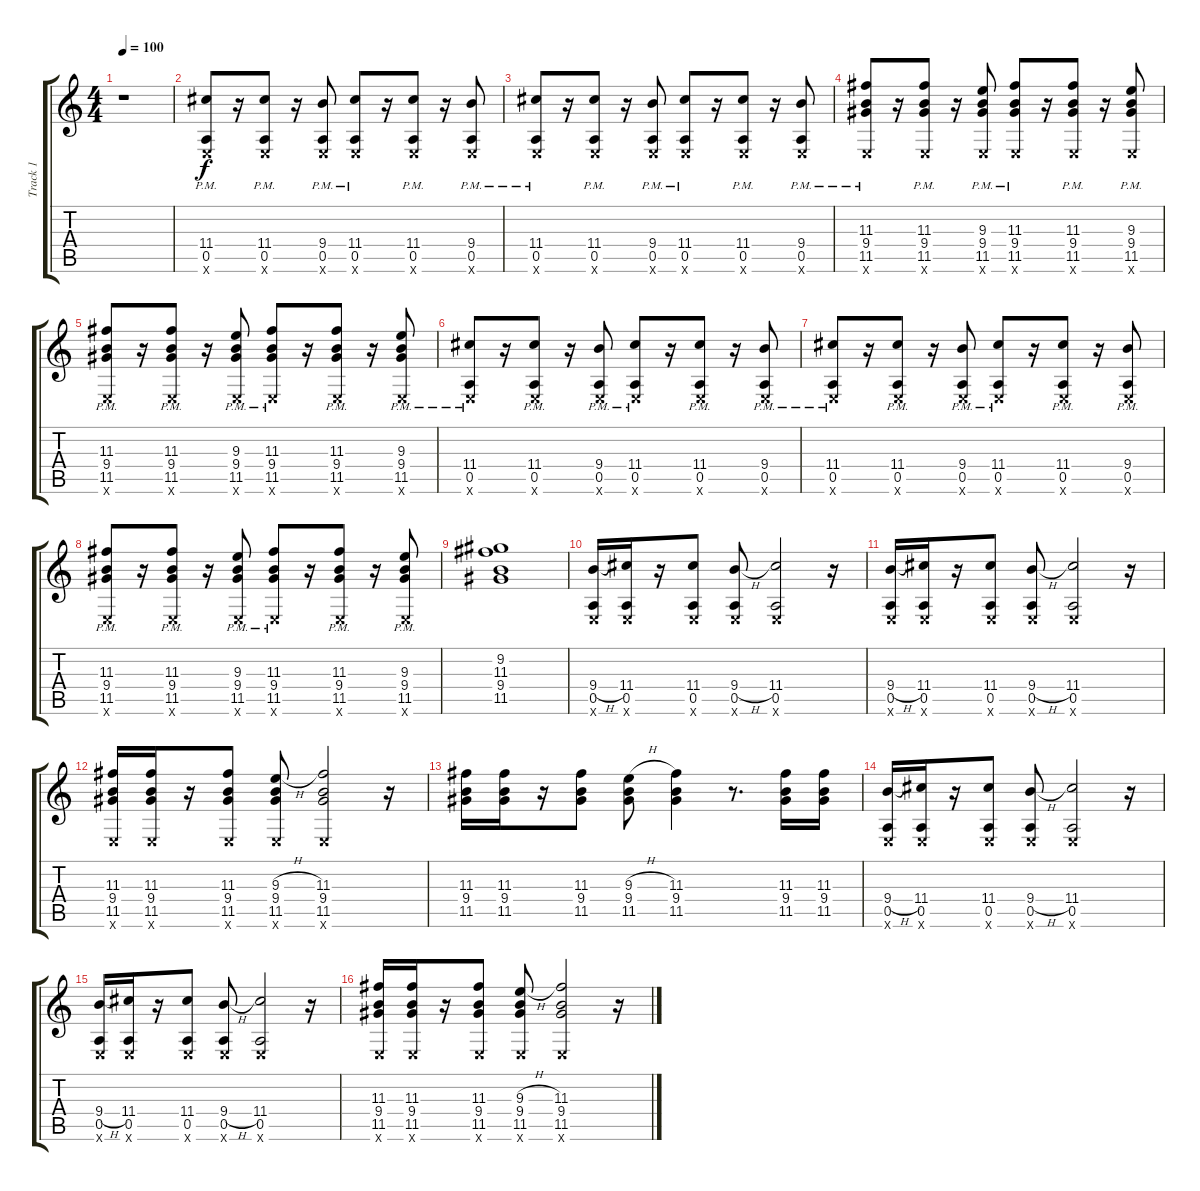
\track ("Track 1" "Track 1") {instrument acousticguitarsteel}
\staff {score tabs}
\tuning (E4 B3 G3 D3 A2 E2) {hide}
\ts (4 4)
\tempo 100
\clef g2
\ks c
r.1{dy f} |
(11.4 0.5{pm} 0.6{x}).8 r.16 (11.4 0.5{pm} 0.6{x}).8 r.16 (9.4{pm} 0.5 0.6{x}).8 (11.4 0.5{pm} 0.6{x}).8 r.16 (11.4 0.5{pm} 0.6{x}).8 r.16 (9.4{pm} 0.5 0.6{x}).8 |
(11.4 0.5{pm} 0.6{x}).8 r.16 (11.4 0.5{pm} 0.6{x}).8 r.16 (9.4{pm} 0.5 0.6{x}).8 (11.4 0.5{pm} 0.6{x}).8 r.16 (11.4 0.5{pm} 0.6{x}).8 r.16 (9.4{pm} 0.5 0.6{x}).8 |
(11.3 9.4 11.5{pm} 0.6{x}).8 r.16 (11.3 9.4 11.5{pm} 0.6{x}).8 r.16 (9.3 9.4{pm} 11.5 0.6{x}).8 (11.3 9.4 11.5{pm} 0.6{x}).8 r.16 (11.3 9.4 11.5{pm} 0.6{x}).8 r.16 (9.3 9.4{pm} 11.5 0.6{x}).8 |
(11.3 9.4 11.5{pm} 0.6{x}).8 r.16 (11.3 9.4 11.5{pm} 0.6{x}).8 r.16 (9.3 9.4{pm} 11.5 0.6{x}).8 (11.3 9.4 11.5{pm} 0.6{x}).8 r.16 (11.3 9.4 11.5{pm} 0.6{x}).8 r.16 (9.3 9.4{pm} 11.5 0.6{x}).8 |
(11.4 0.5{pm} 0.6{x}).8 r.16 (11.4 0.5{pm} 0.6{x}).8 r.16 (9.4{pm} 0.5 0.6{x}).8 (11.4 0.5{pm} 0.6{x}).8 r.16 (11.4 0.5{pm} 0.6{x}).8 r.16 (9.4{pm} 0.5 0.6{x}).8 |
(11.4 0.5{pm} 0.6{x}).8 r.16 (11.4 0.5{pm} 0.6{x}).8 r.16 (9.4{pm} 0.5 0.6{x}).8 (11.4 0.5{pm} 0.6{x}).8 r.16 (11.4 0.5{pm} 0.6{x}).8 r.16 (9.4{pm} 0.5 0.6{x}).8 |
(11.3 9.4 11.5{pm} 0.6{x}).8 r.16 (11.3 9.4 11.5{pm} 0.6{x}).8 r.16 (9.3 9.4{pm} 11.5 0.6{x}).8 (11.3 9.4 11.5{pm} 0.6{x}).8 r.16 (11.3 9.4 11.5{pm} 0.6{x}).8 r.16 (9.3 9.4{pm} 11.5 0.6{x}).8 |
(9.2 11.3 9.4 11.5).1 |
(9.4{h} 0.5 0.6{x}).16 (11.4 0.5 0.6{x}).16 r.16 (11.4 0.5 0.6{x}).8 (9.4{h} 0.5 0.6{x}).8 (11.4 0.5 0.6{x}).2 r.16 |
(9.4{h} 0.5 0.6{x}).16 (11.4 0.5 0.6{x}).16 r.16 (11.4 0.5 0.6{x}).8 (9.4{h} 0.5 0.6{x}).8 (11.4 0.5 0.6{x}).2 r.16 |
(11.3 9.4 11.5 0.6{x}).16 (11.3 9.4 11.5 0.6{x}).16 r.16 (11.3 9.4 11.5 0.6{x}).8 (9.3{h} 9.4 11.5 0.6{x}).8 (11.3 9.4 11.5 0.6{x}).2 r.16 |
(11.3 9.4 11.5).16 (11.3 9.4 11.5).16 r.16 (11.3 9.4 11.5).8 (9.3{h} 9.4 11.5).8 (11.3 9.4 11.5).4 r.8{d} (11.3 9.4 11.5).16 (11.3 9.4 11.5).16 |
(9.4{h} 0.5 0.6{x}).16 (11.4 0.5 0.6{x}).16 r.16 (11.4 0.5 0.6{x}).8 (9.4{h} 0.5 0.6{x}).8 (11.4 0.5 0.6{x}).2 r.16 |
(9.4{h} 0.5 0.6{x}).16 (11.4 0.5 0.6{x}).16 r.16 (11.4 0.5 0.6{x}).8 (9.4{h} 0.5 0.6{x}).8 (11.4 0.5 0.6{x}).2 r.16 |
(11.3 9.4 11.5 0.6{x}).16 (11.3 9.4 11.5 0.6{x}).16 r.16 (11.3 9.4 11.5 0.6{x}).8 (9.3{h} 9.4 11.5 0.6{x}).8 (11.3 9.4 11.5 0.6{x}).2 r.16
